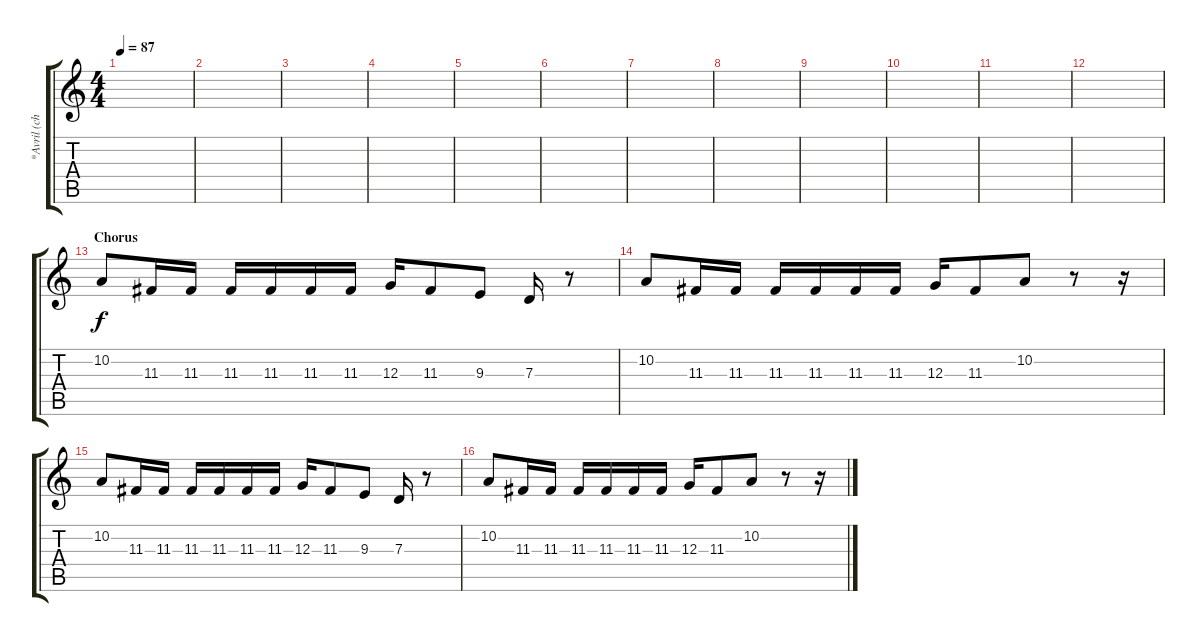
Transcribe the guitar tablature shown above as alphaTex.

\track ("*Avril (chorus)" "*Avril (ch") {instrument acousticgrandpiano}
\staff {score tabs}
\tuning (E4 B3 G3 D3 A2 E2) {hide}
\ts (4 4)
\tempo 87
\clef g2
\ks c
|
|
|
|
|
|
|
|
|
|
|
|
\section ("" "Chorus")
10.2.8 11.3.16 11.3.16 11.3.16 11.3.16 11.3.16 11.3.16 12.3.16 11.3.8 9.3.8 7.3.16 r.8 |
10.2.8 11.3.16 11.3.16 11.3.16 11.3.16 11.3.16 11.3.16 12.3.16 11.3.8 10.2.8 r.8 r.16 |
10.2.8 11.3.16 11.3.16 11.3.16 11.3.16 11.3.16 11.3.16 12.3.16 11.3.8 9.3.8 7.3.16 r.8 |
10.2.8 11.3.16 11.3.16 11.3.16 11.3.16 11.3.16 11.3.16 12.3.16 11.3.8 10.2.8 r.8 r.16
